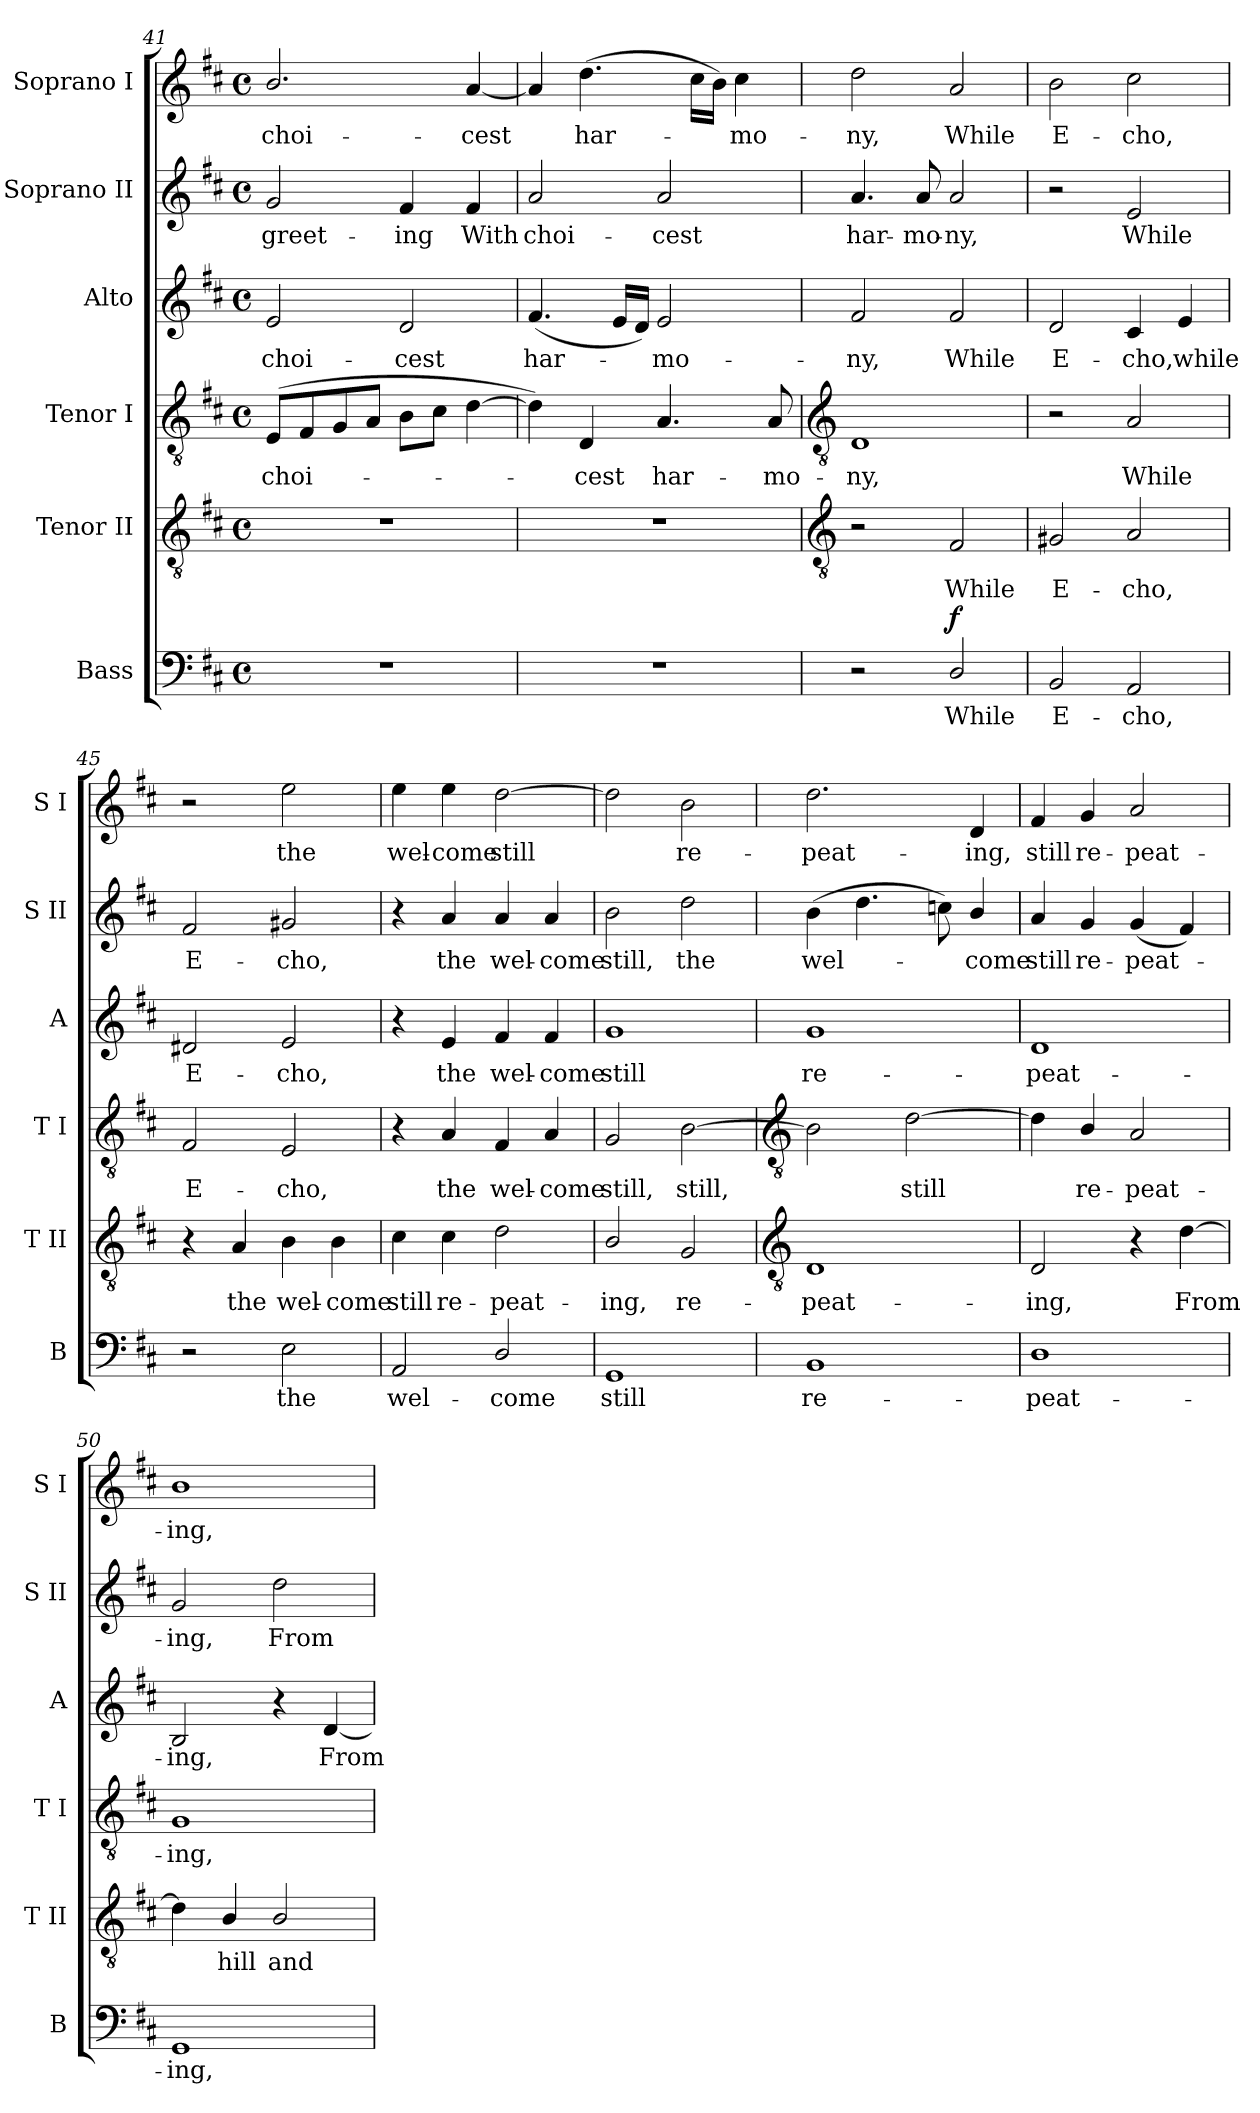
**kern	**text	**dynam	**kern	**text	**kern	**text	**kern	**text	**kern	**text	**kern	**text
*part6	*part6	*part6	*part5	*part5	*part4	*part4	*part3	*part3	*part2	*part2	*part1	*part1
*staff6	*staff6	*staff6	*staff5	*staff5	*staff4	*staff4	*staff3	*staff3	*staff2	*staff2	*staff1	*staff1
*I"Bass	*	*	*I"Tenor II	*	*I"Tenor I	*	*I"Alto	*	*I"Soprano II	*	*I"Soprano I	*
*I'B	*	*	*I'T II	*	*I'T I	*	*I'A	*	*I'S II	*	*I'S I	*
*clefF4	*	*	*clefGv2	*	*clefGv2	*	*clefG2	*	*clefG2	*	*clefG2	*
*k[f#c#]	*	*	*k[f#c#]	*	*k[f#c#]	*	*k[f#c#]	*	*k[f#c#]	*	*k[f#c#]	*
*D:	*	*	*D:	*	*D:	*	*D:	*	*D:	*	*D:	*
*M4/4	*	*	*M4/4	*	*M4/4	*	*M4/4	*	*M4/4	*	*M4/4	*
*met(c)	*	*	*met(c)	*	*met(c)	*	*met(c)	*	*met(c)	*	*met(c)	*
=41	=41	=41	=41	=41	=41	=41	=41	=41	=41	=41	=41	=41
!	!	!	!	!	!	!LO:LY:b	!	!LO:LY:b	!	!LO:LY:b	!	!LO:LY:b
1r	.	.	1r	.	(<8EL	choi-	2e	choi-	2g	greet-	2.b/	choi-
.	.	.	.	.	8F#	.	.	.	.	.	.	.
.	.	.	.	.	8G	.	.	.	.	.	.	.
.	.	.	.	.	8AJ	.	.	.	.	.	.	.
!	!	!	!	!	!	!	!	!LO:LY:b	!	!LO:LY:b	!	!
.	.	.	.	.	8BL	.	2d	-cest	4f#	-ing	.	.
.	.	.	.	.	8c#J	.	.	.	.	.	.	.
!	!	!	!	!	!	!	!	!	!	!LO:LY:b	!	!LO:LY:b
.	.	.	.	.	[4d	.	.	.	4f#	With	[4a	-cest
=42	=42	=42	=42	=42	=42	=42	=42	=42	=42	=42	=42	=42
!	!	!	!	!	!	!	!	!LO:LY:b	!	!LO:LY:b	!	!
1r	.	.	1r	.	4d])	.	(<4.f#	har-	2a	choi-	4a]	.
!	!	!	!	!	!	!LO:LY:b	!	!	!	!	!	!LO:LY:b
.	.	.	.	.	4D	cest	.	.	.	.	(>4.dd	har-
.	.	.	.	.	.	.	16eLL	.	.	.	.	.
.	.	.	.	.	.	.	16dJJ)	.	.	.	.	.
!	!	!	!	!	!	!LO:LY:b	!	!LO:LY:b	!	!LO:LY:b	!	!
.	.	.	.	.	4.A	har-	2e	mo-	2a	-cest	.	.
.	.	.	.	.	.	.	.	.	.	.	16cc#LL	.
.	.	.	.	.	.	.	.	.	.	.	16bJJ)	.
!	!	!	!	!	!	!	!	!	!	!	!	!LO:LY:b
.	.	.	.	.	.	.	.	.	.	.	4cc#	mo-
!	!	!	!	!	!	!LO:LY:b	!	!	!	!	!	!
.	.	.	.	.	8A	-mo-	.	.	.	.	.	.
!!LO:LB:g=z
=43	=43	=43	=43	=43	=43	=43	=43	=43	=43	=43	=43	=43
*	*	*	*clefGv2	*	*clefGv2	*	*	*	*	*	*	*
!	!	!	!	!	!	!LO:LY:b	!	!LO:LY:b	!	!LO:LY:b	!	!LO:LY:b
2r	.	.	2r	.	1D	-ny,	2f#	-ny,	4.a	har-	2dd	-ny,
!	!	!	!	!	!	!	!	!	!	!LO:LY:b	!	!
.	.	.	.	.	.	.	.	.	8a	-mo-	.	.
!	!LO:LY:b	!LO:DY:b	!	!LO:LY:b	!	!	!	!LO:LY:b	!	!LO:LY:b	!	!LO:LY:b
2D/	While	f	2F#	While	.	.	2f#	While	2a	-ny,	2a	While
=44	=44	=44	=44	=44	=44	=44	=44	=44	=44	=44	=44	=44
!	!LO:LY:b	!	!	!LO:LY:b	!	!	!	!LO:LY:b	!	!	!	!LO:LY:b
2BB	E-	.	2G#X	E-	2r	.	2d	E-	2r	.	2b	E-
!	!LO:LY:b	!	!	!LO:LY:b	!	!LO:LY:b	!	!LO:LY:b	!	!LO:LY:b	!	!LO:LY:b
2AA	-cho,	.	2A	-cho,	2A	While	4c#	-cho,	2e	While	2cc#	-cho,
!	!	!	!	!	!	!	!	!LO:LY:b	!	!	!	!
.	.	.	.	.	.	.	4e	while	.	.	.	.
=45	=45	=45	=45	=45	=45	=45	=45	=45	=45	=45	=45	=45
!	!	!	!	!	!	!LO:LY:b	!	!LO:LY:b	!	!LO:LY:b	!	!
2r	.	.	4r	.	2F#	E-	2d#X	E-	2f#	E-	2r	.
!	!	!	!	!LO:LY:b	!	!	!	!	!	!	!	!
.	.	.	4A	the	.	.	.	.	.	.	.	.
!	!LO:LY:b	!	!	!LO:LY:b	!	!LO:LY:b	!	!LO:LY:b	!	!LO:LY:b	!	!LO:LY:b
2E	the	.	4B	wel-	2E	-cho,	2e	-cho,	2g#X	-cho,	2ee	the
!	!	!	!	!LO:LY:b	!	!	!	!	!	!	!	!
.	.	.	4B	-come	.	.	.	.	.	.	.	.
=46	=46	=46	=46	=46	=46	=46	=46	=46	=46	=46	=46	=46
!	!LO:LY:b	!	!	!LO:LY:b	!	!	!	!	!	!	!	!LO:LY:b
2AA	wel-	.	4c#	still	4r	.	4r	.	4r	.	4ee	wel-
!	!	!	!	!LO:LY:b	!	!LO:LY:b	!	!LO:LY:b	!	!LO:LY:b	!	!LO:LY:b
.	.	.	4c#	re-	4A	the	4e	the	4a	the	4ee	-come
!	!LO:LY:b	!	!	!LO:LY:b	!	!LO:LY:b	!	!LO:LY:b	!	!LO:LY:b	!	!LO:LY:b
2D/	-come	.	2d	-peat-	4F#	wel-	4f#	wel-	4a	wel-	[2dd	still
!	!	!	!	!	!	!LO:LY:b	!	!LO:LY:b	!	!LO:LY:b	!	!
.	.	.	.	.	4A	-come	4f#	-come	4a	-come	.	.
=47	=47	=47	=47	=47	=47	=47	=47	=47	=47	=47	=47	=47
!	!LO:LY:b	!	!	!LO:LY:b	!	!LO:LY:b	!	!LO:LY:b	!	!LO:LY:b	!	!
1GG	still	.	2B/	-ing,	2G	still,	1g	still	2b	still,	2dd]	.
!	!	!	!	!LO:LY:b	!	!LO:LY:b	!	!	!	!LO:LY:b	!	!LO:LY:b
.	.	.	2G	re-	[2B	still,	.	.	2dd	the	2b	re-
!!LO:LB:g=z
=48	=48	=48	=48	=48	=48	=48	=48	=48	=48	=48	=48	=48
*	*	*	*clefGv2	*	*clefGv2	*	*	*	*	*	*	*
!	!LO:LY:b	!	!	!LO:LY:b	!	!	!	!LO:LY:b	!	!LO:LY:b	!	!LO:LY:b
1BB	re-	.	1D	-peat-	2B]	.	1g	re-	(>4b	wel-	2.dd	-peat-
.	.	.	.	.	.	.	.	.	4.dd	.	.	.
!	!	!	!	!	!	!LO:LY:b	!	!	!	!	!	!
.	.	.	.	.	[2d	still	.	.	.	.	.	.
.	.	.	.	.	.	.	.	.	8ccn)	.	.	.
!	!	!	!	!	!	!	!	!	!	!LO:LY:b	!	!LO:LY:b
.	.	.	.	.	.	.	.	.	4b/	come	4d	-ing,
=49	=49	=49	=49	=49	=49	=49	=49	=49	=49	=49	=49	=49
!	!LO:LY:b	!	!	!LO:LY:b	!	!	!	!LO:LY:b	!	!LO:LY:b	!	!LO:LY:b
1D	-peat-	.	2D	-ing,	4d]	.	1d	-peat-	4a	still	4f#	still
!	!	!	!	!	!	!LO:LY:b	!	!	!	!LO:LY:b	!	!LO:LY:b
.	.	.	.	.	4B/	re-	.	.	4g	re-	4g	re-
!	!	!	!	!	!	!LO:LY:b	!	!	!	!LO:LY:b	!	!LO:LY:b
.	.	.	4r	.	2A	-peat-	.	.	(<4g	-peat-	2a	-peat-
!	!	!	!	!LO:LY:b	!	!	!	!	!	!	!	!
.	.	.	[4d	From	.	.	.	.	4f#)	.	.	.
=50	=50	=50	=50	=50	=50	=50	=50	=50	=50	=50	=50	=50
!	!LO:LY:b	!	!	!	!	!LO:LY:b	!	!LO:LY:b	!	!LO:LY:b	!	!LO:LY:b
1GG	-ing,	.	4d]	.	1G	-ing,	2B	-ing,	2g	ing,	1b	-ing,
!	!	!	!	!LO:LY:b	!	!	!	!	!	!	!	!
.	.	.	4B/	hill	.	.	.	.	.	.	.	.
!	!	!	!	!LO:LY:b	!	!	!	!	!	!LO:LY:b	!	!
.	.	.	2B/	and	.	.	4r	.	2dd	From	.	.
!	!	!	!	!	!	!	!	!LO:LY:b	!	!	!	!
.	.	.	.	.	.	.	[4d	From	.	.	.	.
=	=	=	=	=	=	=	=	=	=	=	=	=
*-	*-	*-	*-	*-	*-	*-	*-	*-	*-	*-	*-	*-
